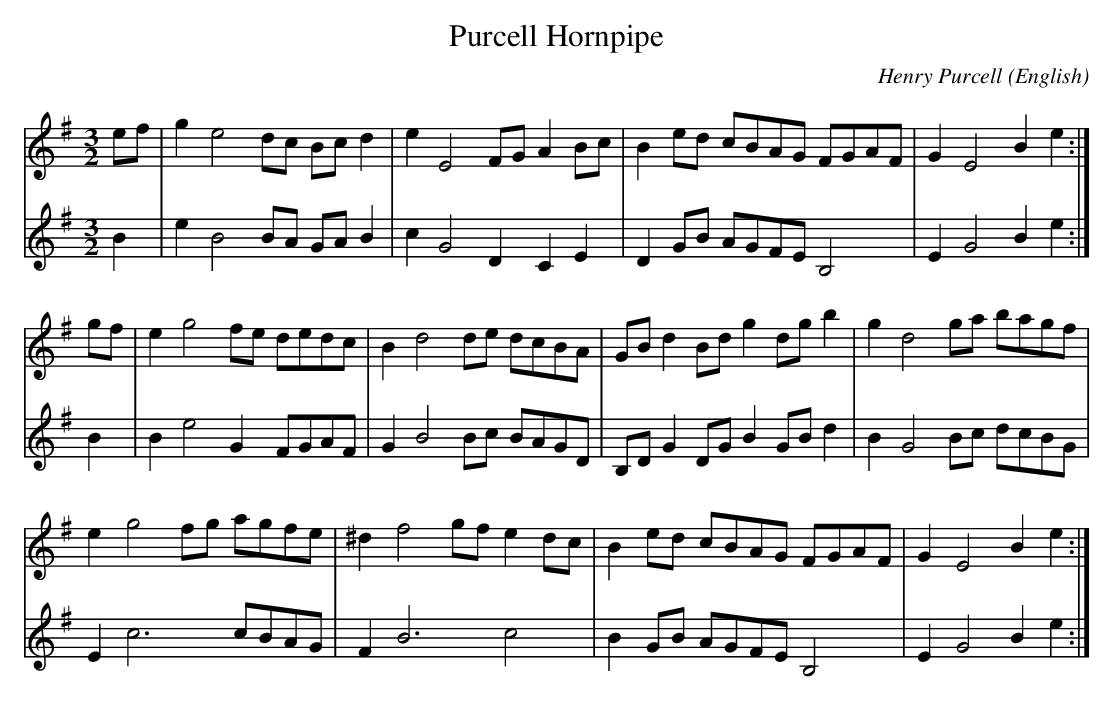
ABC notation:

X:1
T: Purcell Hornpipe
O: English
C: Henry Purcell
V: 1 2
M: 3/2
L: 1/8
K: Em
V: 1
ef | g2 e4 dc Bcd2 | e2E4 FG A2Bc | B2ed cBAG FGAF | G2E4 B2 e2 :|
V: 2
B2 | e2 B4 BA GAB2 | c2G4 D2 C2E2 | D2GB AGFE B,4 | E2G4 B2 e2 :|
V: 1
gf | e2 g4 fe dedc | B2 d4 de dcBA | GBd2 Bdg2 dgb2  | g2 d4 ga bagf |
V: 2
B2 | B2 e4 G2 FGAF | G2 B4 Bc BAGD | B,DG2 DGB2 GBd2 | B2 G4 Bc dcBG |
V: 1
e2 g4 fg agfe | ^d2 f4 gf e2dc | B2ed cBAG FGAF | G2 E4 B2 e2 :|
V: 2
E2  c6   cBAG | F2B6  c4    |  B2GB AGFE B,4    | E2G4 B2 e2 :|
